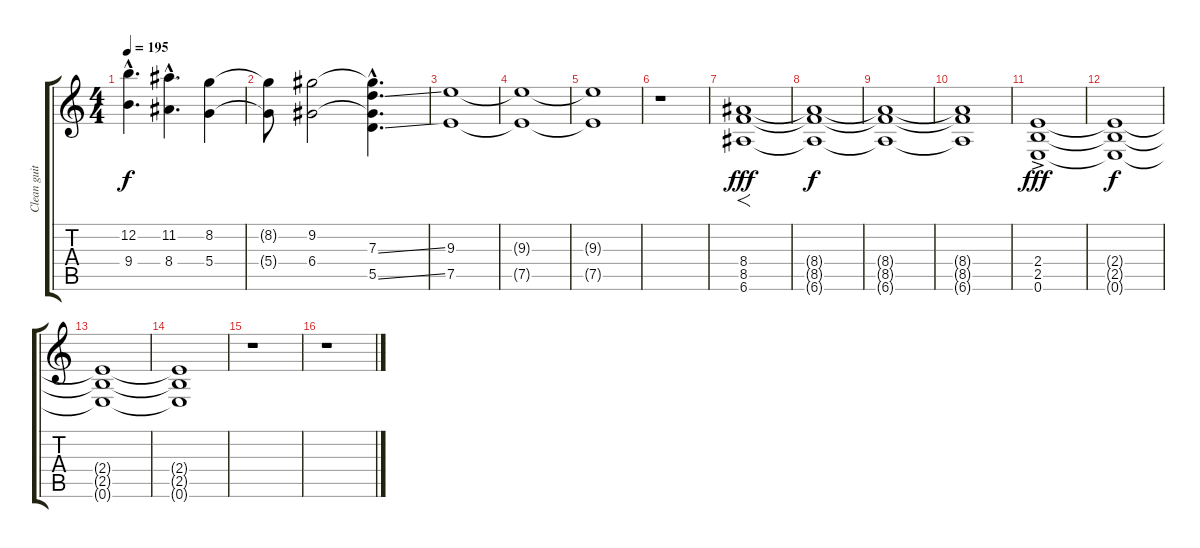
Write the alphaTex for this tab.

\track ("Clean guitar" "Clean guit") {instrument acousticguitarsteel}
\staff {score tabs}
\tuning (E4 B3 G3 D3 A2 E2) {hide}
\ts (4 4)
\tempo 195
\clef g2
\ks c
(12.2{hac} 9.4{hac}).4{d dy f volume 14 instrument overdrivenguitar} (11.2{hac} 8.4{hac}).4{d} (8.2 5.4).4 |
(8.2{t} 5.4{t}).8 (9.2 6.4).2 (9.2{hac t} 7.3{ss hac} 6.4{hac t} 5.5{ss hac}).4{d} |
(9.3 7.5).1{volume 16} |
(9.3{t} 7.5{t}).1{volume 8} |
(9.3{t} 7.5{t}).1 |
r.1 |
(8.4 8.5 6.6).1{f dy fff volume 16 balance 0 instrument acousticgrandpiano} |
(8.4{t} 8.5{t} 6.6{t}).1{dy f} |
(8.4{t} 8.5{t} 6.6{t}).1 |
(8.4{t} 8.5{t} 6.6{t}).1 |
(2.4{ac} 2.5 0.6).1{dy fff instrument acousticgrandpiano} |
(2.4{t} 2.5{t} 0.6{t}).1{dy f} |
(2.4{t} 2.5{t} 0.6{t}).1 |
(2.4{t} 2.5{t} 0.6{t}).1 |
r.1 |
r.1
